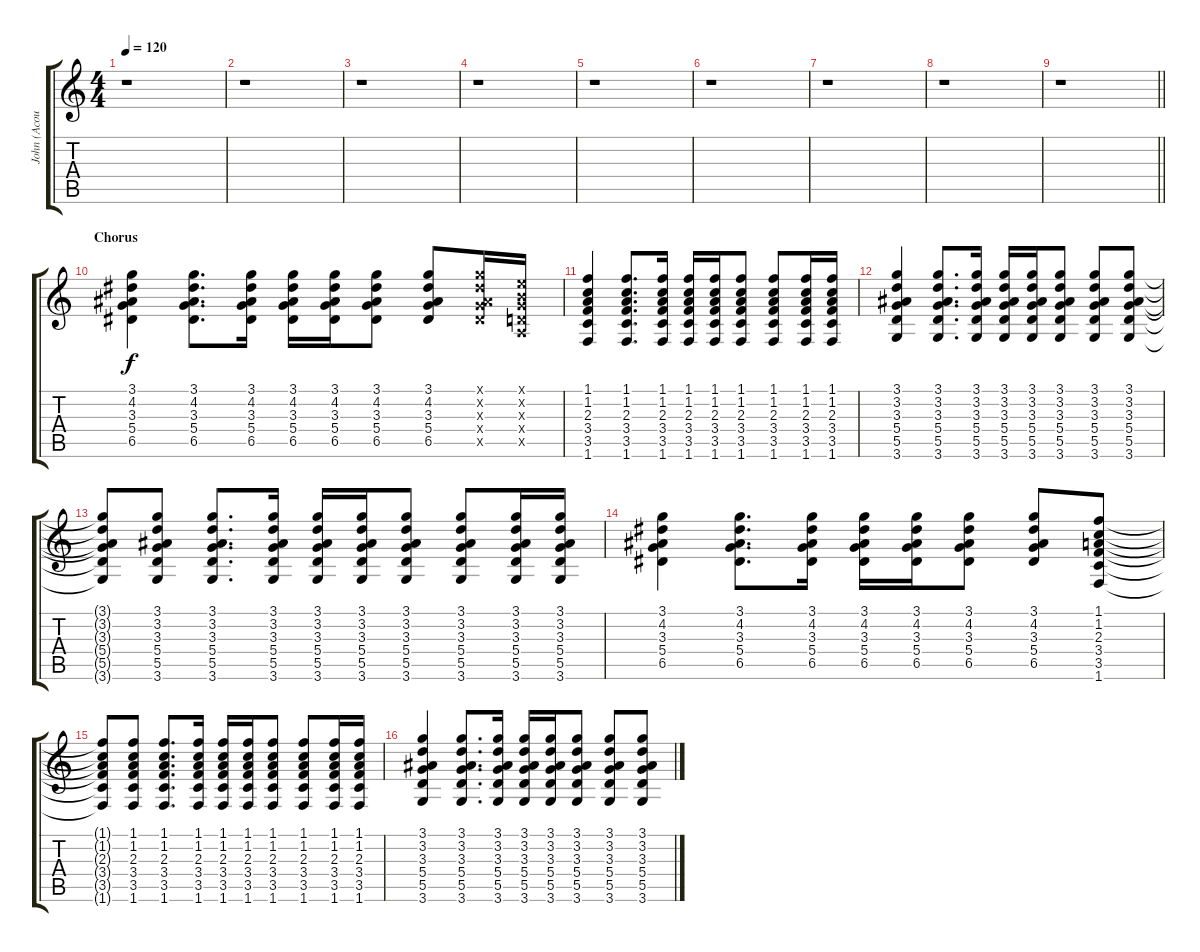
\track ("John (Acoustic)" "John (Acou") {instrument acousticguitarsteel}
\staff {score tabs}
\tuning (E4 B3 G3 D3 A2 E2) {hide}
\ts (4 4)
\tempo 120
\clef g2
\ks c
r.1{dy f} |
r.1 |
r.1 |
r.1 |
r.1 |
r.1 |
r.1 |
r.1 |
\barLineRight lightlight
r.1 |
\section ("" "Chorus")
(3.1 4.2 3.3 5.4 6.5).4 (3.1 4.2 3.3 5.4 6.5).8{d} (3.1 4.2 3.3 5.4 6.5).16 (3.1 4.2 3.3 5.4 6.5).16 (3.1 4.2 3.3 5.4 6.5).16 (3.1 4.2 3.3 5.4 6.5).8 (3.1 4.2 3.3 5.4 6.5).8 (3.1{x} 4.2{x} 3.3{x} 5.4{x} 6.5{x}).16 (0.1{x} 0.2{x} 0.3{x} 0.4{x} 0.5{x}).16 |
(1.1 1.2 2.3 3.4 3.5 1.6).4 (1.1 1.2 2.3 3.4 3.5 1.6).8{d} (1.1 1.2 2.3 3.4 3.5 1.6).16 (1.1 1.2 2.3 3.4 3.5 1.6).16 (1.1 1.2 2.3 3.4 3.5 1.6).16 (1.1 1.2 2.3 3.4 3.5 1.6).8 (1.1 1.2 2.3 3.4 3.5 1.6).8 (1.1 1.2 2.3 3.4 3.5 1.6).16 (1.1 1.2 2.3 3.4 3.5 1.6).16 |
(3.1 3.2 3.3 5.4 5.5 3.6).4 (3.1 3.2 3.3 5.4 5.5 3.6).8{d} (3.1 3.2 3.3 5.4 5.5 3.6).16 (3.1 3.2 3.3 5.4 5.5 3.6).16 (3.1 3.2 3.3 5.4 5.5 3.6).16 (3.1 3.2 3.3 5.4 5.5 3.6).8 (3.1 3.2 3.3 5.4 5.5 3.6).8 (3.1 3.2 3.3 5.4 5.5 3.6).8 |
(3.1{t} 3.2{t} 3.3{t} 5.4{t} 5.5{t} 3.6{t}).8 (3.1 3.2 3.3 5.4 5.5 3.6).8 (3.1 3.2 3.3 5.4 5.5 3.6).8{d} (3.1 3.2 3.3 5.4 5.5 3.6).16 (3.1 3.2 3.3 5.4 5.5 3.6).16 (3.1 3.2 3.3 5.4 5.5 3.6).16 (3.1 3.2 3.3 5.4 5.5 3.6).8 (3.1 3.2 3.3 5.4 5.5 3.6).8 (3.1 3.2 3.3 5.4 5.5 3.6).16 (3.1 3.2 3.3 5.4 5.5 3.6).16 |
(3.1 4.2 3.3 5.4 6.5).4 (3.1 4.2 3.3 5.4 6.5).8{d} (3.1 4.2 3.3 5.4 6.5).16 (3.1 4.2 3.3 5.4 6.5).16 (3.1 4.2 3.3 5.4 6.5).16 (3.1 4.2 3.3 5.4 6.5).8 (3.1 4.2 3.3 5.4 6.5).8 (1.1 1.2 2.3 3.4 3.5 1.6).8 |
(1.1{t} 1.2{t} 2.3{t} 3.4{t} 3.5{t} 1.6{t}).8 (1.1 1.2 2.3 3.4 3.5 1.6).8 (1.1 1.2 2.3 3.4 3.5 1.6).8{d} (1.1 1.2 2.3 3.4 3.5 1.6).16 (1.1 1.2 2.3 3.4 3.5 1.6).16 (1.1 1.2 2.3 3.4 3.5 1.6).16 (1.1 1.2 2.3 3.4 3.5 1.6).8 (1.1 1.2 2.3 3.4 3.5 1.6).8 (1.1 1.2 2.3 3.4 3.5 1.6).16 (1.1 1.2 2.3 3.4 3.5 1.6).16 |
(3.1 3.2 3.3 5.4 5.5 3.6).4 (3.1 3.2 3.3 5.4 5.5 3.6).8{d} (3.1 3.2 3.3 5.4 5.5 3.6).16 (3.1 3.2 3.3 5.4 5.5 3.6).16 (3.1 3.2 3.3 5.4 5.5 3.6).16 (3.1 3.2 3.3 5.4 5.5 3.6).8 (3.1 3.2 3.3 5.4 5.5 3.6).8 (3.1 3.2 3.3 5.4 5.5 3.6).8
